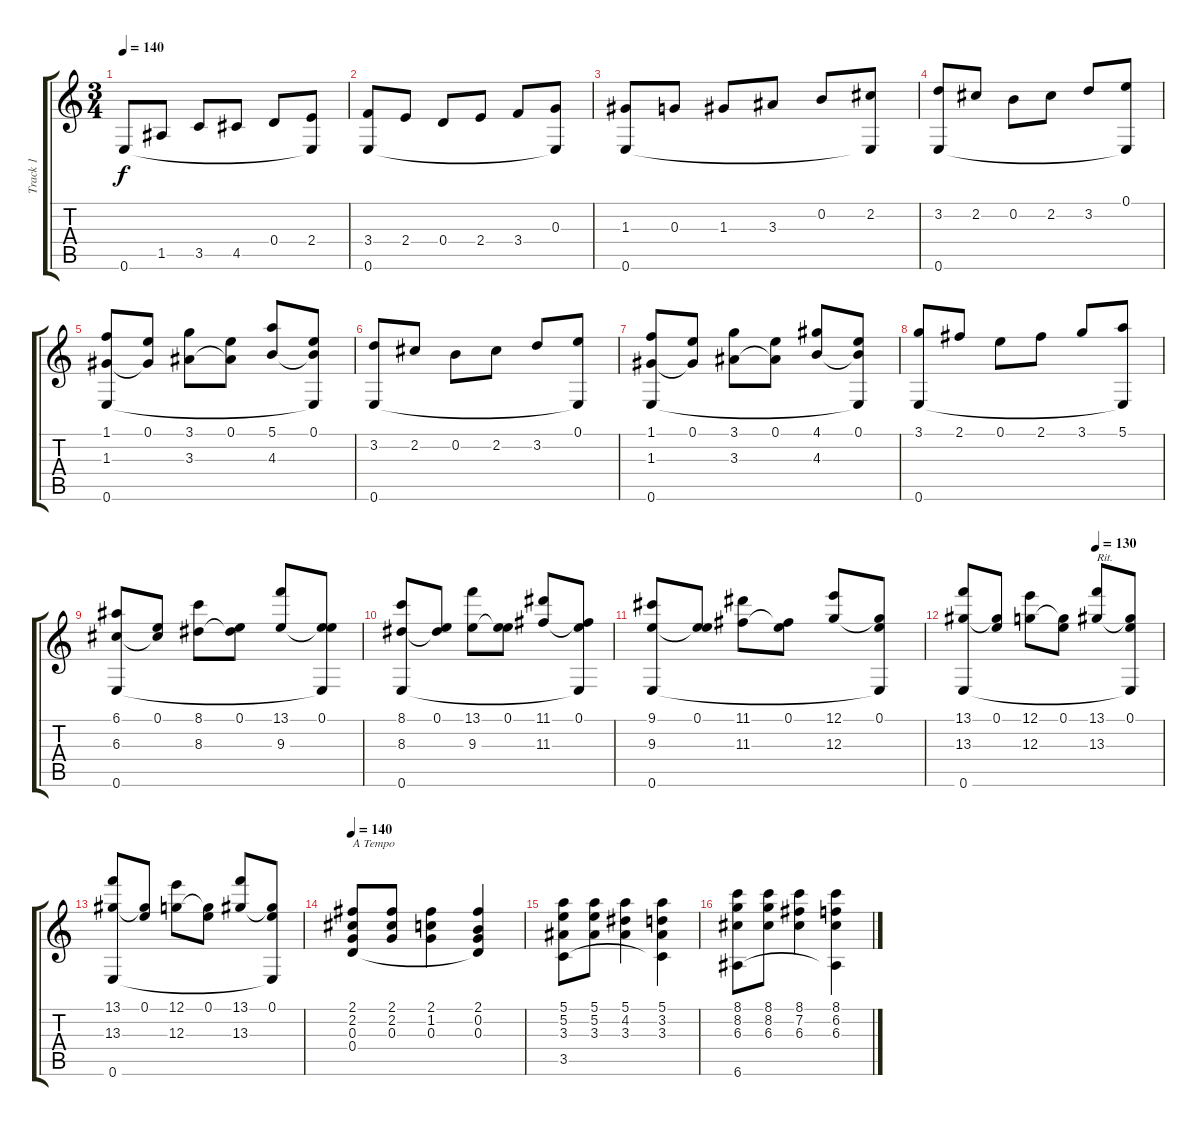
\track ("Track 1" "Track 1") {instrument acousticguitarnylon}
\staff {score tabs}
\tuning (E4 B3 G3 D3 A2 E2) {hide}
\ts (3 4)
\tempo 140
\clef g2
\ks c
0.6.8{dy f} 1.5.8 3.5.8 4.5.8 0.4.8 (2.4 0.6{t}).8 |
(3.4 0.6).8 2.4.8 0.4.8 2.4.8 3.4.8 (0.3 0.6{t}).8 |
(1.3 0.6).8 0.3.8 1.3.8 3.3.8 0.2.8 (2.2 0.6{t}).8 |
(3.2 0.6).8 2.2.8 0.2.8 2.2.8 3.2.8 (0.1 0.6{t}).8 |
(1.1 1.3 0.6).8 (0.1 1.3{t}).8 (3.1 3.3).8 (0.1 3.3{t}).8 (5.1 4.3).8 (0.1 4.3{t} 0.6{t}).8 |
(3.2 0.6).8 2.2.8 0.2.8 2.2.8 3.2.8 (0.1 0.6{t}).8 |
(1.1 1.3 0.6).8 (0.1 1.3{t}).8 (3.1 3.3).8 (0.1 3.3{t}).8 (4.1 4.3).8 (0.1 4.3{t} 0.6{t}).8 |
(3.1 0.6).8 2.1.8 0.1.8 2.1.8 3.1.8 (5.1 0.6{t}).8 |
(6.1 6.3 0.6).8 (0.1 6.3{t}).8 (8.1 8.3).8 (0.1 8.3{t}).8 (13.1 9.3).8 (0.1 9.3{t} 0.6{t}).8 |
(8.1 8.3 0.6).8 (0.1 8.3{t}).8 (13.1 9.3).8 (0.1 9.3{t}).8 (11.1 11.3).8 (0.1 11.3{t} 0.6{t}).8 |
(9.1 9.3 0.6).8 (0.1 9.3{t}).8 (11.1 11.3).8 (0.1 11.3{t}).8 (12.1 12.3).8 (0.1 12.3{t} 0.6{t}).8 |
\tempo (130 0.6666666666666666)
(13.1 13.3 0.6).8 (0.1 13.3{t}).8 (12.1 12.3).8 (0.1 12.3{t}).8 (13.1 13.3).8{txt "Rit."} (0.1 13.3{t} 0.6{t}).8 |
(13.1 13.3 0.6).8 (0.1 13.3{t}).8 (12.1 12.3).8 (0.1 12.3{t}).8 (13.1 13.3).8 (0.1 13.3{t} 0.6{t}).8 |
\tempo 140
(2.1 2.2 0.3 0.4).8{txt "A Tempo"} (2.1 2.2 0.3).8 (2.1 1.2 0.3).4 (2.1 0.2 0.3 0.4{t}).4 |
(5.1 5.2 3.3 3.5).8 (5.1 5.2 3.3).8 (5.1 4.2 3.3).4 (5.1 3.2 3.3 3.5{t}).4 |
(8.1 8.2 6.3 6.6).8 (8.1 8.2 6.3).8 (8.1 7.2 6.3).4 (8.1 6.2 6.3 6.6{t}).4
